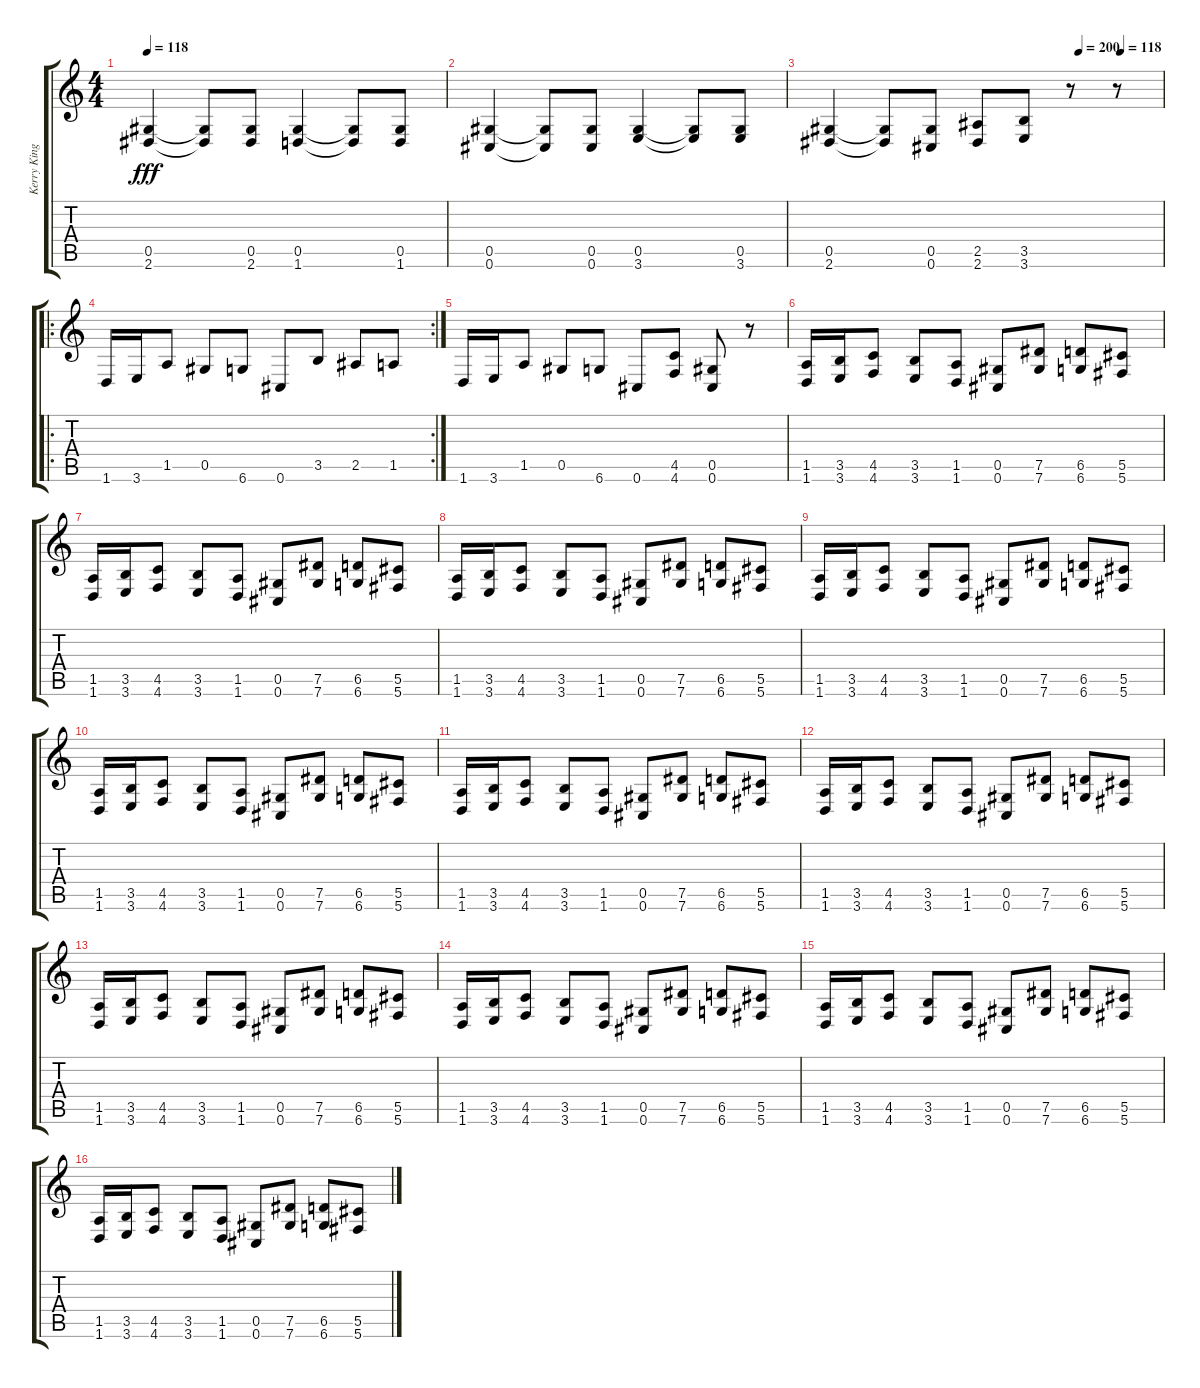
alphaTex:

\track ("Kerry King" "Kerry King") {instrument distortionguitar}
\staff {score tabs}
\tuning (Eb4 Bb3 Gb3 Db3 Ab2 Db2) {hide}
\ts (4 4)
\tempo 118
\clef g2
\ks c
(0.5 2.6).4{dy fff} (0.5{t} 2.6{t}).8 (0.5 2.6).8 (0.5 1.6).4 (0.5{t} 1.6{t}).8 (0.5 1.6).8 |
(0.5 0.6).4 (0.5{t} 0.6{t}).8 (0.5 0.6).8 (0.5 3.6).4 (0.5{t} 3.6{t}).8 (0.5 3.6).8 |
\tempo (200 0.75)
\tempo (118 0.875)
(0.5 2.6).4 (0.5{t} 2.6{t}).8 (0.5 0.6).8 (2.5 2.6).8 (3.5 3.6).8 r.8 r.8 |
\ro
\rc 2
1.6.16 3.6.16 1.5.8 0.5.8 6.6.8 0.6.8 3.5.8 2.5.8 1.5.8 |
1.6.16 3.6.16 1.5.8 0.5.8 6.6.8 0.6.8 (4.5 4.6).8 (0.5 0.6).8 r.8 |
(1.5 1.6).16 (3.5 3.6).16 (4.5 4.6).8 (3.5 3.6).8 (1.5 1.6).8 (0.5 0.6).8 (7.5 7.6).8 (6.5 6.6).8 (5.5 5.6).8 |
(1.5 1.6).16 (3.5 3.6).16 (4.5 4.6).8 (3.5 3.6).8 (1.5 1.6).8 (0.5 0.6).8 (7.5 7.6).8 (6.5 6.6).8 (5.5 5.6).8 |
(1.5 1.6).16 (3.5 3.6).16 (4.5 4.6).8 (3.5 3.6).8 (1.5 1.6).8 (0.5 0.6).8 (7.5 7.6).8 (6.5 6.6).8 (5.5 5.6).8 |
(1.5 1.6).16 (3.5 3.6).16 (4.5 4.6).8 (3.5 3.6).8 (1.5 1.6).8 (0.5 0.6).8 (7.5 7.6).8 (6.5 6.6).8 (5.5 5.6).8 |
(1.5 1.6).16 (3.5 3.6).16 (4.5 4.6).8 (3.5 3.6).8 (1.5 1.6).8 (0.5 0.6).8 (7.5 7.6).8 (6.5 6.6).8 (5.5 5.6).8 |
(1.5 1.6).16 (3.5 3.6).16 (4.5 4.6).8 (3.5 3.6).8 (1.5 1.6).8 (0.5 0.6).8 (7.5 7.6).8 (6.5 6.6).8 (5.5 5.6).8 |
(1.5 1.6).16 (3.5 3.6).16 (4.5 4.6).8 (3.5 3.6).8 (1.5 1.6).8 (0.5 0.6).8 (7.5 7.6).8 (6.5 6.6).8 (5.5 5.6).8 |
(1.5 1.6).16 (3.5 3.6).16 (4.5 4.6).8 (3.5 3.6).8 (1.5 1.6).8 (0.5 0.6).8 (7.5 7.6).8 (6.5 6.6).8 (5.5 5.6).8 |
(1.5 1.6).16 (3.5 3.6).16 (4.5 4.6).8 (3.5 3.6).8 (1.5 1.6).8 (0.5 0.6).8 (7.5 7.6).8 (6.5 6.6).8 (5.5 5.6).8 |
(1.5 1.6).16 (3.5 3.6).16 (4.5 4.6).8 (3.5 3.6).8 (1.5 1.6).8 (0.5 0.6).8 (7.5 7.6).8 (6.5 6.6).8 (5.5 5.6).8 |
(1.5 1.6).16 (3.5 3.6).16 (4.5 4.6).8 (3.5 3.6).8 (1.5 1.6).8 (0.5 0.6).8 (7.5 7.6).8 (6.5 6.6).8 (5.5 5.6).8
